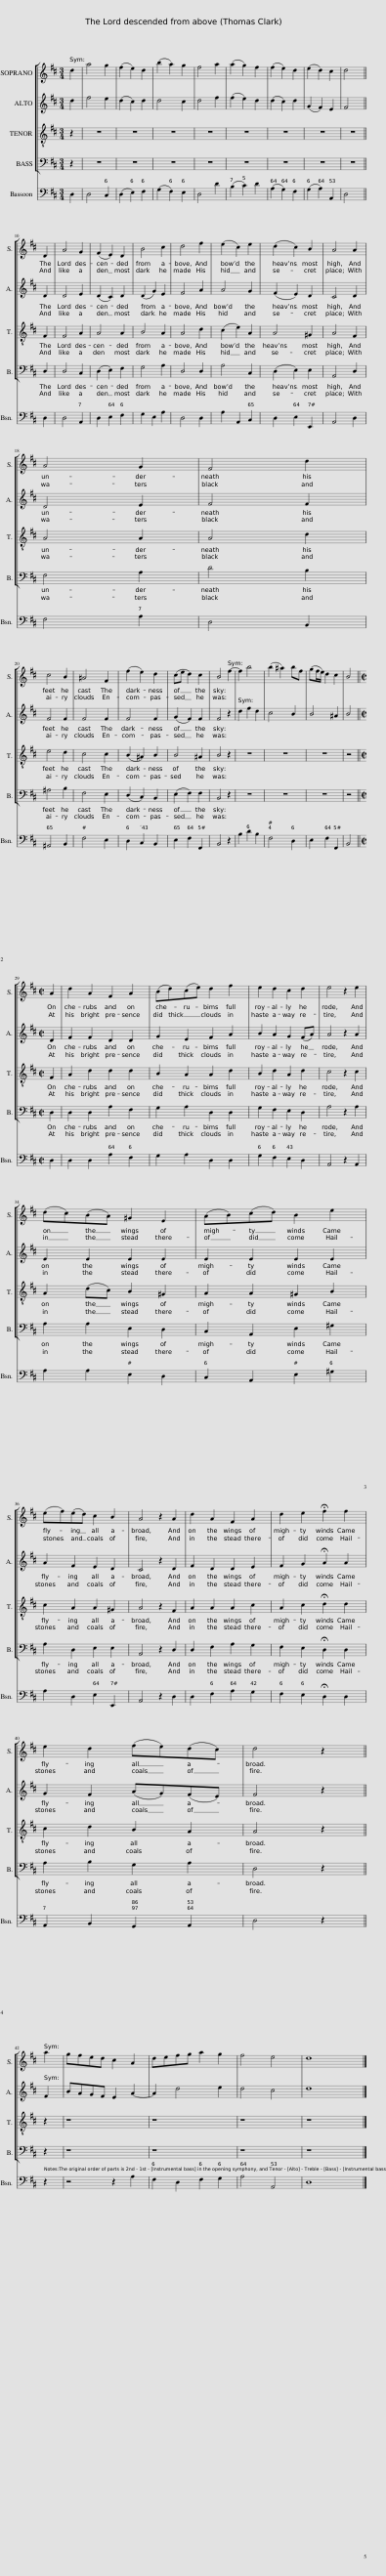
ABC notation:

X:1
%%score [ 1 2 3 4 ] 5
L:1/8
M:3/4
I:linebreak $
K:D
V:1 treble
V:2 treble
V:3 treble-8 transpose=-12
V:4 bass
V:5 bass
V:1
 d2 | a4 g2 | (f2 e2) d2 | (b2 a2) g2 | f4 a2 | %5
 (a2 g2) f2 | (f2 e2) d2 | (e2 d2) c2 | d4 ||$ D2 | %10
 A4 G2 | (F2 E2) D2 | B4 c2 | d4 f2 | (e2 c2) e2 | %15
 (d2 c2) B2 | A4 A2 |$ A4 G2 | F4 d2 |$ c4 B2 | %20
 ^A4 F2 | (f2 e2) d2 | (ce d2) c2 | B4 f2- | f2 b4 | %25
 (b2 ^a2) bf | (gf/e/) d2 c2 | B4 ||$[M:2/2] A2 | d2 A2 F2 A2 | %30
 (Bd)(ce) d2 f2 | e2 d2 c2 d2 | e4 z2 e2 |$ (dc)(BA) ^G2 E2 | (AB)(cd) B2 e2 |$ %35
 (ef)(ed) c2 B2 | A4 z2 A2 | d2 A2 F2 A2 | d2 e2 !fermata!f2 f2 |$ e2 d2 (fe)(dc) | %40
 d4 z2 ||$ a2 | gfed c2 A2 | defg a2 g2 | f4 e4 | %45
 d8 |] %46
V:2
 d2 | f4 e2 | (d2 c2) d2 | d4 c2 | d4 f2 | %5
 (f2 e2) d2 | (d2 c2) d2 | (G2 F2) E2 | F4 ||$ D2 | %10
 D4 E2 | (D2 C2) D2 | (D2 G2) E2 | F4 A2 | A4 G2 | %15
 (F2 E2) D2 | C4 D2 |$ D4 E2 | F4 F2 |$ F4 F2 | %20
 F4 F2 | F4 F2 | (G2 F2) F2 | F4 z2 | d2 f2 d2 | %25
 c4 B2 | B4 ^A2 | B4 ||$[M:2/2] D2 | F2 F2 D2 D2 | %30
 G2 E2 F2 A2 | B2 A2 G2 (FA) | A4 z2 A2 |$ E2 E2 E2 E2 | E2 E2 E2 E2 |$ %35
 A2 F2 E2 D2 | C4 z2 D2 | F2 D2 D2 E2 | F2 G2 !fermata!A2 A2 |$ G2 F2 (AG)(FE) | %40
 F4 z2 ||$ F2 | BAGF E2 A2- | A2 d4 e2 | d4 c4 | %45
 d8 |] %46
V:3
 z2 | z6 | z6 | z6 | z6 | %5
 z6 | z6 | z6 | z4 ||$ F2 | %10
 F4 A2 | A4 A2 | B4 A2 | A4 d2 | (c2 e2) A2 | %15
 A4 ^G2 | A4 F2 |$ A4 A2 | A4 d2 |$ e4 d2 | %20
 c4 c2 | (B2 ^A2) B2 | B4 ^A2 | B4 z2 | z6 | %25
 z6 | z6 | z4 ||$[M:2/2] F2 | A2 d2 d2 d2 | %30
 B2 A2 A2 d2 | B2 d2 A2 d2 | c4 z2 c2 |$ A2 (dc) B2 ^G2 | A2 A2 ^G2 B2 |$ %35
 c2 A2 A2 ^G2 | A4 z2 F2 | A2 A2 A2 c2 | A2 c2 !fermata!d2 d2 |$ c2 d2 B2 A2 | %40
 A4 z2 ||$ z2 | z8 | z8 | z8 | %45
 z8 |] %46
V:4
 z2 | z6 | z6 | z6 | z6 | %5
 z6 | z6 | z6 | z4 ||$ D,2 | %10
 D,4 C,2 | (D,2 E,2) F,2 | G,4 A,2 | D,4 D,2 | A,4 C,2 | %15
 (D,2 E,2) E,2 | A,,4 D,2 |$ F,4 A,2 | D4 B,2 |$ ^A,4 B,2 | %20
 F,4 E,2 | (D,2 C,2) B,,2 | (E,2 F,2) F,2 | B,,4 z2 | z6 | %25
 z6 | z6 | z4 ||$[M:2/2] D,2 | D,2 D,2 A,2 F,2 | %30
 G,2 A,2 D,2 D,2 | G,2 F,2 E,2 D,2 | A,4 z2 A,2 |$ A,2 A,2 E,2 D,2 | C,2 A,,2 E,2 ^G,2 |$ %35
 A,2 D,2 E,2 E,2 | A,,4 z2 D,2 | D,2 F,2 A,2 G,2 | F,2 E,2 !fermata!D,2 D,2 |$ A,2 B,2 G,2 A,2 | %40
 D,4 z2 ||$ z2 | z8 | z8 | z8 | %45
 z8 |] %46
V:5
 D,2 | D,4 C,2 | (D,2 E,2) F,2 | (G,2 F,2) E,2 | D,4 D2 | %5
 (B,2 C2) D2 | (A,2 G,2) F,2 | (G,2 A,2) A,,2 | D,4 ||$ D,2 | %10
 D,4 A,,2 | D,2 E,2 F,2 | G,2 E,2 A,2 | D,4 D,2 | A,2 A,,2 C,2 | %15
 D,2 E,2 E,,2 | A,,4 D,2 |$ F,4 A,2 | D,4 B,,2 |$ ^A,,4 B,,2 | %20
 F,4 E,2 | D,2 C,2 B,,2 | E,2 F,2 F,,2 | B,,4 z2 | B,2 D2 B,2 | %25
 F,4 D,2 | E,2 F,2 F,,2 | B,,4 ||$[M:2/2] D,2 | D,2 D,2 A,2 F,2 | %30
 G,2 A,2 D,2 D,2 | G,2 F,2 E,2 D,2 | A,,4 z2 A,,2 |$ A,2 A,2 E,2 D,2 | C,2 A,,2 E,2 ^G,2 |$ %35
 A,2 D,2 E,2 E,,2 | A,,4 z2 D,2 | D,2 F,2 A,2 G,2 | F,2 E,2 !fermata!D,2 D,2 |$ A,,2 B,,2 G,,2 A,,2 | %40
 D,4 z2 ||$ z2 | z4 z2 A,2 | F,2 D,2 F,2 G,2 | A,4 A,,4 | %45
 D,8 |] %46
